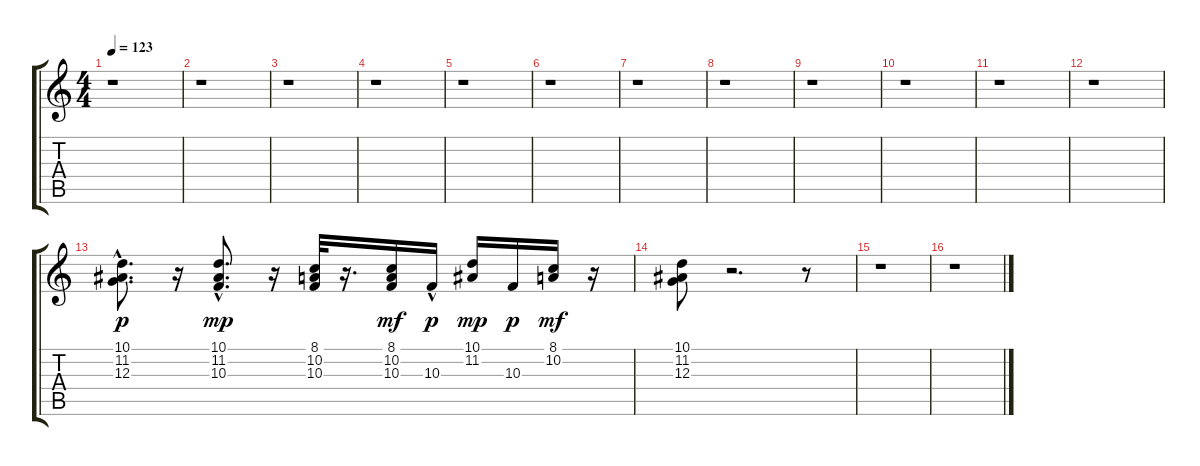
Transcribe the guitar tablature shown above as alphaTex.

\track "" {instrument accordion}
\staff {score tabs}
\tuning (E4 B3 G3 D3 A2 E2) {hide}
\ts (4 4)
\tempo 123
\clef g2
\ks c
r.1{dy p instrument accordion} |
r.1 |
r.1 |
r.1 |
r.1 |
r.1 |
r.1 |
r.1 |
r.1 |
r.1 |
r.1 |
r.1 |
(10.1{hac} 11.2{hac} 12.3{hac}).8{d} r.16 (10.1{hac} 11.2{hac} 10.3{hac}).8{d dy mp} r.16 (8.1 10.2 10.3).32 r.16{d} (8.1 10.2 10.3).16{dy mf} 10.3{hac}.16{dy p} (10.1 11.2).16{dy mp} 10.3.16{dy p} (8.1 10.2).16{dy mf} r.16 |
(10.1 11.2 12.3).8 r.2{d} r.8 |
r.1 |
r.1
